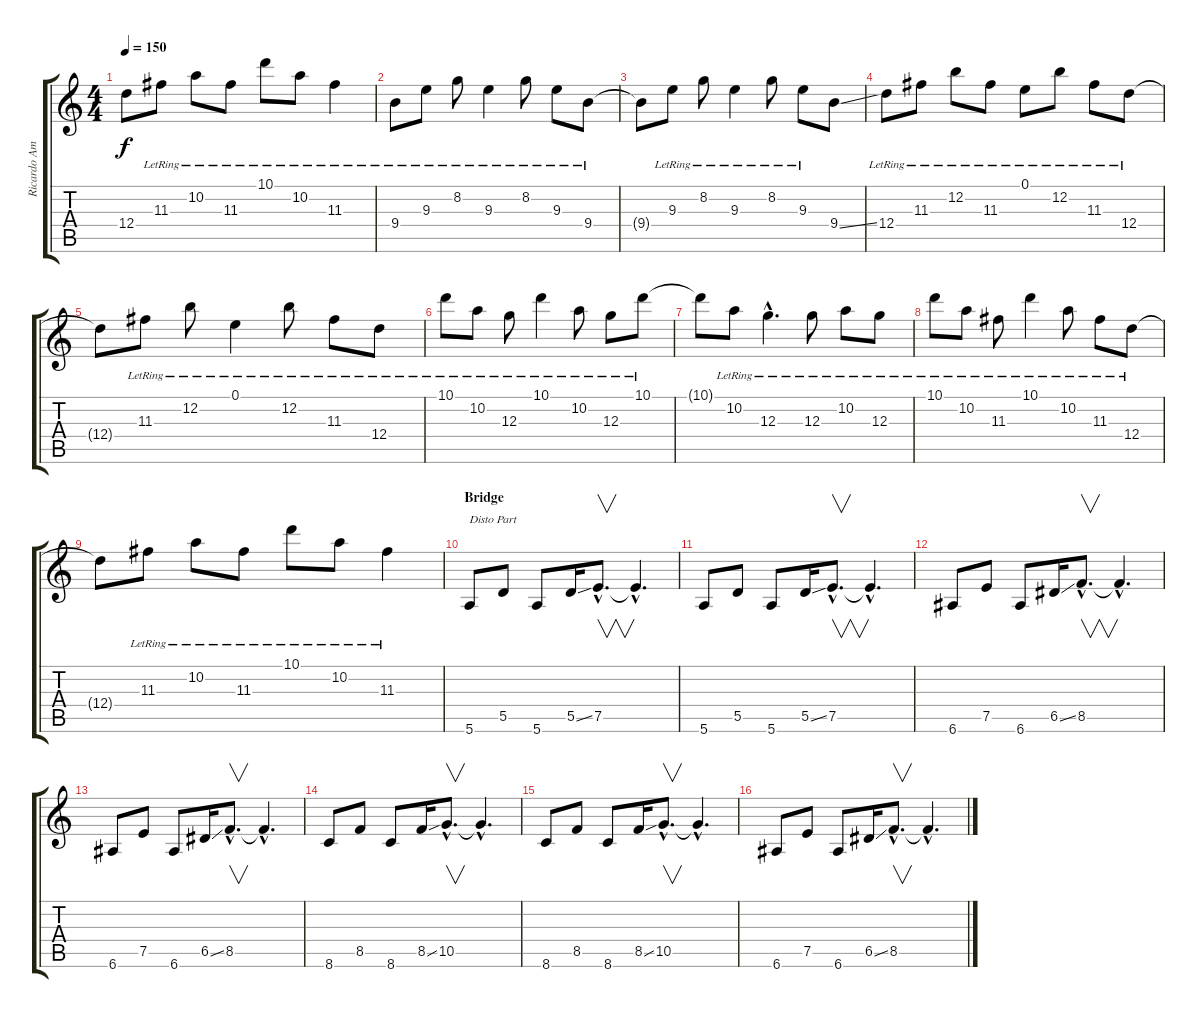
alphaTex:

\track ("Ricardo Amorim (Electric Guitar1)" "Ricardo Am") {instrument distortionguitar}
\staff {score tabs}
\tuning (E4 B3 G3 D3 A2 E2) {hide}
\ts (4 4)
\tempo 150
\clef g2
\ks c
12.4{t}.8{dy f} 11.3{lr}.8 10.2{lr}.8 11.3{lr}.8 10.1{lr}.8 10.2{lr}.8 11.3{lr}.4 |
9.4{lr}.8{volume 12 instrument electricguitarjazz} 9.3{lr}.8 8.2{lr}.8 9.3{lr}.4 8.2{lr}.8 9.3{lr}.8 9.4{lr}.8 |
9.4{t}.8 9.3{lr}.8 8.2{lr}.8 9.3{lr}.4 8.2{lr}.8 9.3{lr}.8 9.4{ss}.8 |
12.4{lr}.8 11.3{lr}.8 12.2{lr}.8 11.3{lr}.8 0.1{lr}.8 12.2{lr}.8 11.3{lr}.8 12.4{lr}.8 |
12.4{t}.8 11.3{lr}.8 12.2{lr}.8 0.1{lr}.4 12.2{lr}.8 11.3{lr}.8 12.4{lr}.8 |
10.1{lr}.8 10.2{lr}.8 12.3{lr}.8 10.1{lr}.4 10.2{lr}.8 12.3{lr}.8 10.1{lr}.8 |
10.1{t}.8 10.2{lr}.8 12.3{hac lr}.4{d} 12.3{lr}.8 10.2{lr}.8 12.3{lr}.8 |
10.1{lr}.8 10.2{lr}.8 11.3{lr}.8 10.1{lr}.4 10.2{lr}.8 11.3{lr}.8 12.4{lr}.8 |
12.4{t}.8 11.3{lr}.8 10.2{lr}.8 11.3{lr}.8 10.1{lr}.8 10.2{lr}.8 11.3{lr}.4 |
\section ("" "Bridge")
5.6.8{txt "Disto Part" volume 16 instrument distortionguitar} 5.5.8 5.6.8 5.5{ss}.16 7.5{hac}.8{v d} 7.5{hac t}.4{d} |
5.6.8 5.5.8 5.6.8 5.5{ss}.16 7.5{hac}.8{v d} 7.5{hac t}.4{d} |
6.6.8{volume 16} 7.5.8 6.6.8 6.5{ss}.16 8.5{hac}.8{v d} 8.5{hac t}.4{d} |
6.6.8 7.5.8 6.6.8 6.5{ss}.16 8.5{hac}.8{v d} 8.5{hac t}.4{d} |
8.6.8{volume 16} 8.5.8 8.6.8 8.5{ss}.16 10.5{hac}.8{v d} 10.5{hac t}.4{d} |
8.6.8 8.5.8 8.6.8 8.5{ss}.16 10.5{hac}.8{v d} 10.5{hac t}.4{d} |
6.6.8{volume 16} 7.5.8 6.6.8 6.5{ss}.16 8.5{hac}.8{v d} 8.5{hac t}.4{d}
